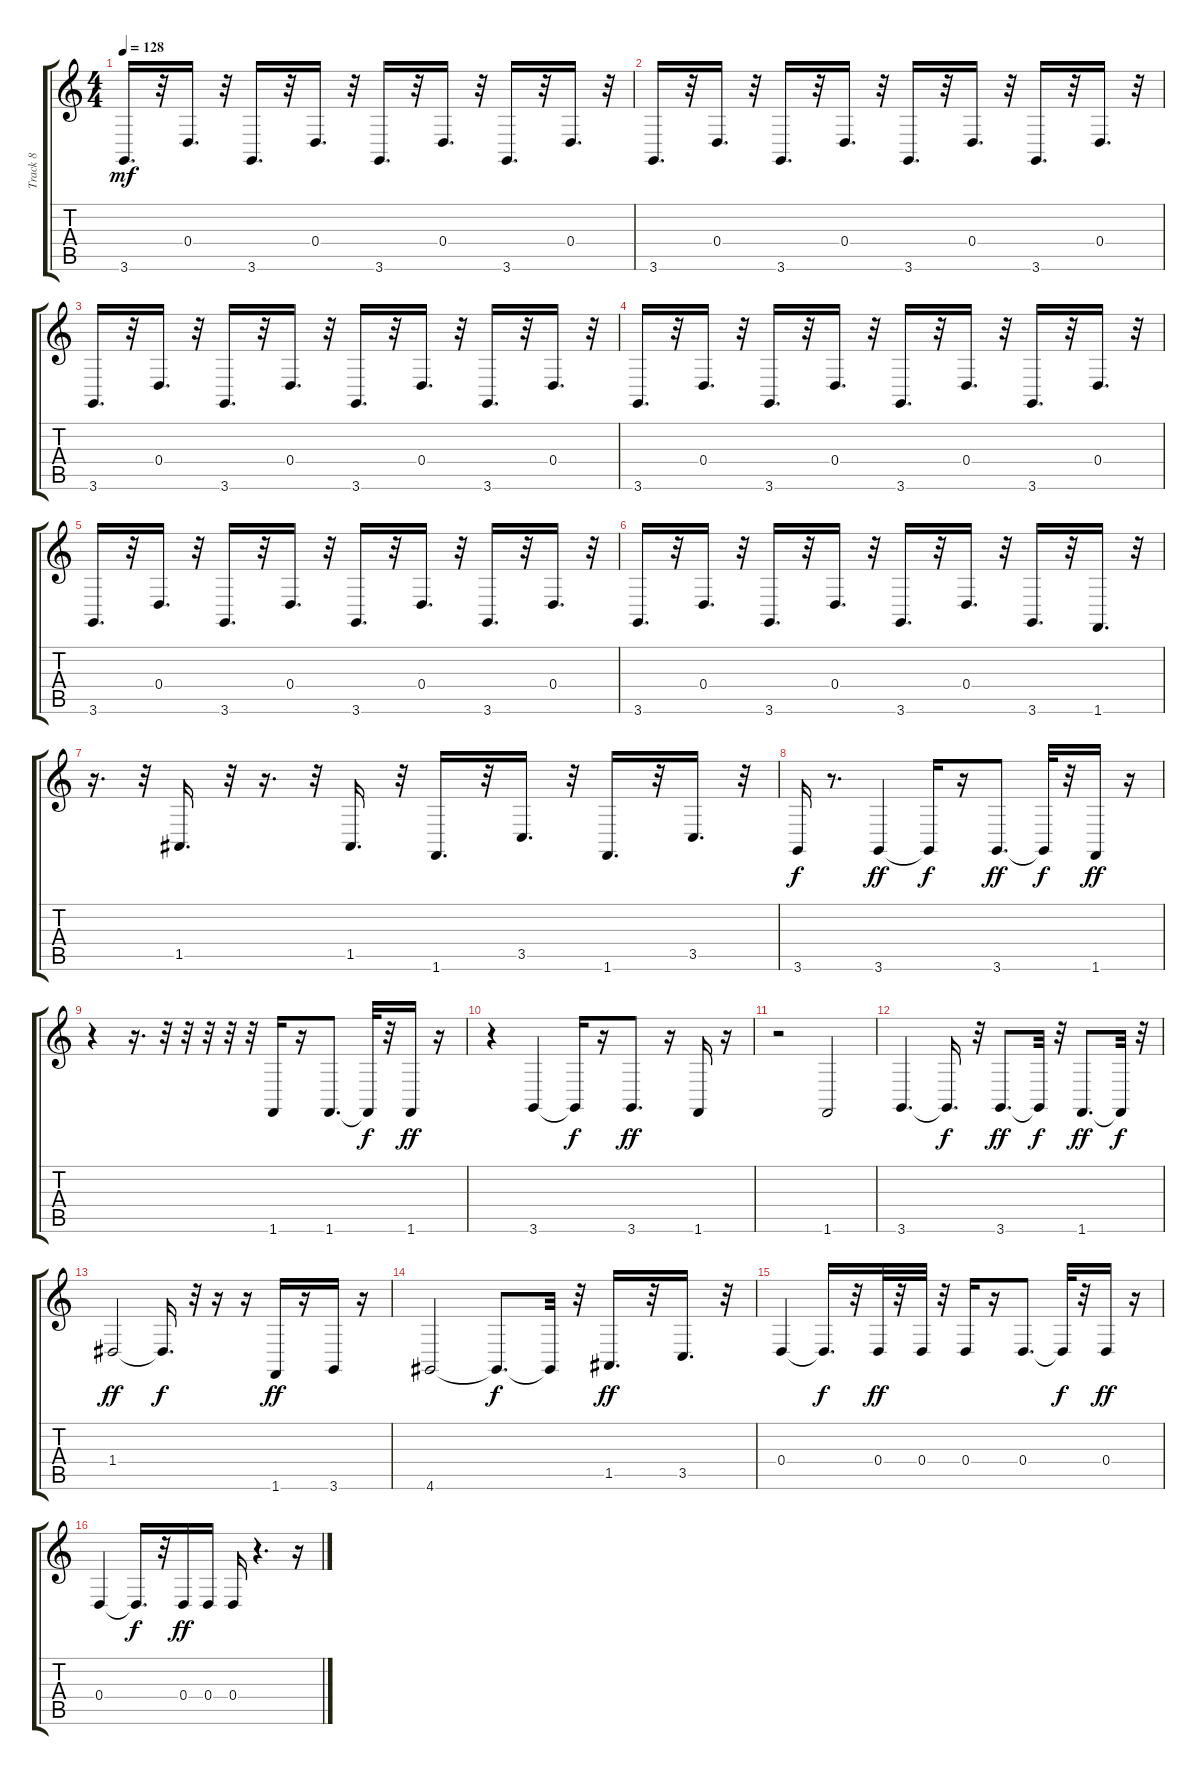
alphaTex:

\track ("Track 8" "Track 8") {instrument baritonesax}
\staff {score tabs}
\tuning (E4 B3 G3 D3 A2 E2) {hide}
\ts (4 4)
\tempo 128
\clef g2
\ks c
3.6.16{d dy mf} r.32 0.4.16{d} r.32 3.6.16{d} r.32 0.4.16{d} r.32 3.6.16{d} r.32 0.4.16{d} r.32 3.6.16{d} r.32 0.4.16{d} r.32 |
3.6.16{d} r.32 0.4.16{d} r.32 3.6.16{d} r.32 0.4.16{d} r.32 3.6.16{d} r.32 0.4.16{d} r.32 3.6.16{d} r.32 0.4.16{d} r.32 |
3.6.16{d} r.32 0.4.16{d} r.32 3.6.16{d} r.32 0.4.16{d} r.32 3.6.16{d} r.32 0.4.16{d} r.32 3.6.16{d} r.32 0.4.16{d} r.32 |
3.6.16{d} r.32 0.4.16{d} r.32 3.6.16{d} r.32 0.4.16{d} r.32 3.6.16{d} r.32 0.4.16{d} r.32 3.6.16{d} r.32 0.4.16{d} r.32 |
3.6.16{d} r.32 0.4.16{d} r.32 3.6.16{d} r.32 0.4.16{d} r.32 3.6.16{d} r.32 0.4.16{d} r.32 3.6.16{d} r.32 0.4.16{d} r.32 |
3.6.16{d} r.32 0.4.16{d} r.32 3.6.16{d} r.32 0.4.16{d} r.32 3.6.16{d} r.32 0.4.16{d} r.32 3.6.16{d} r.32 1.6.16{d} r.32 |
r.16{d} r.32 1.5.16{d} r.32 r.16{d} r.32 1.5.16{d} r.32 1.6.16{d} r.32 3.5.16{d} r.32 1.6.16{d} r.32 3.5.16{d} r.32 |
3.6.16{dy f} r.8{d} 3.6.4{dy ff} 3.6{t}.16{dy f} r.16 3.6.8{d dy ff} 3.6{t}.32{dy f} r.32 1.6.16{dy ff} r.16 |
r.4 r.16{d} r.32 r.32 r.32 r.32 r.32 1.6.16 r.16 1.6.8{d} 1.6{t}.32{dy f} r.32 1.6.16{dy ff} r.16 |
r.4 3.6.4 3.6{t}.16{dy f} r.16 3.6.8{d dy ff} r.16 1.6.16 r.16 |
r.2 1.6.2 |
3.6.4{d} 3.6{t}.16{d dy f} r.32 3.6.8{d dy ff} 3.6{t}.32{dy f} r.32 1.6.8{d dy ff} 1.6{t}.32{dy f} r.32 |
1.4.2{dy ff} 1.4{t}.16{d dy f} r.32 r.16 r.16 1.6.16{dy ff} r.16 3.6.16 r.16 |
4.6.2 4.6{t}.8{d dy f} 4.6{t}.32 r.32 1.5.16{d dy ff} r.32 3.5.16{d} r.32 |
0.4.4 0.4{t}.16{d dy f} r.32 0.4.32{dy ff} r.32 0.4.32 r.32 0.4.16 r.16 0.4.8{d} 0.4{t}.32{dy f} r.32 0.4.16{dy ff} r.16 |
0.4.4 0.4{t}.16{d dy f} r.32 0.4.16{dy ff} 0.4.16 0.4.16 r.4{d} r.16
